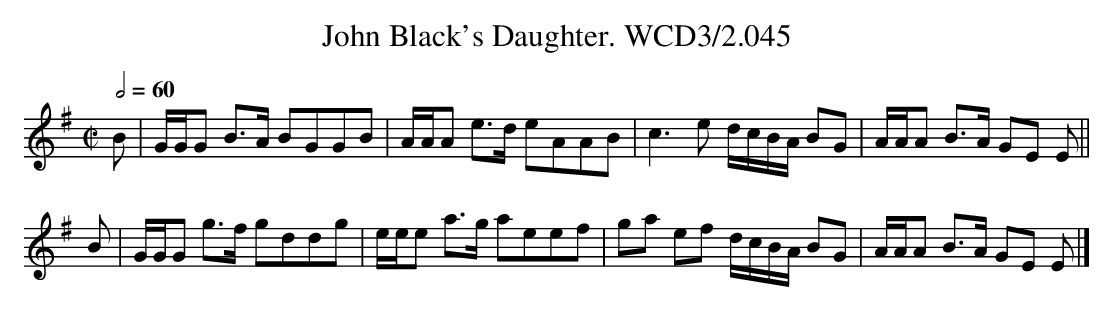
X:1
T:John Black's Daughter. WCD3/2.045
M:C|
L:1/8
Q:1/2=60
K:Em
B|G/G/G B>A BGGB|A/A/A e>d eAAB|\
c3e d/c/B/A/ BG|A/A/A B>A GE E||
B|G/G/G g>f gddg|e/e/e a>g aeef|\
ga ef d/c/B/A/ BG|A/A/A B>A GE E|]
